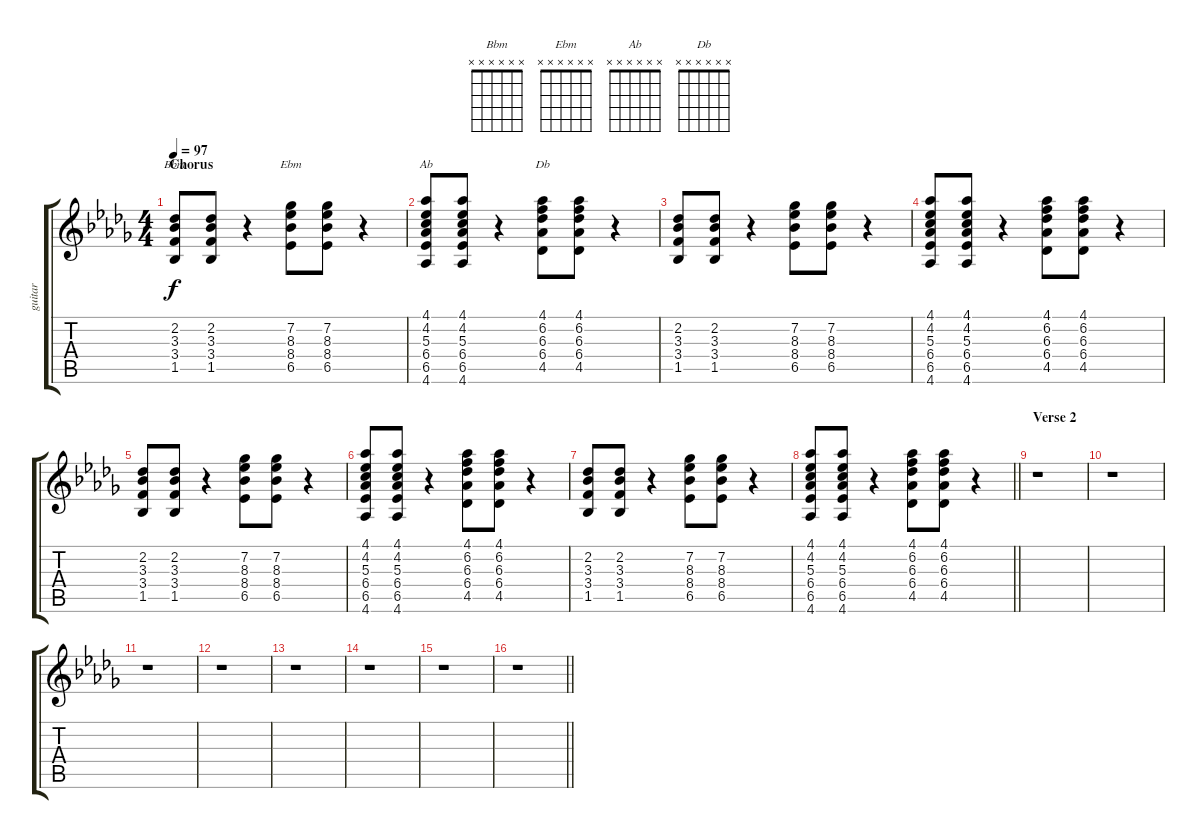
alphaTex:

\track ("guitar" "guitar") {instrument acousticguitarsteel}
\staff {score tabs}
\tuning (E4 B3 G3 D3 A2 E2) {hide}
\chord ("Bbm" x x x x x x)
\chord ("Ebm" x x x x x x)
\chord ("Ab" x x x x x x)
\chord ("Db" x x x x x x)
\ts (4 4)
\section ("" "Chorus")
\tempo 97
\clef g2
\ks bbminor
(2.2 3.3 3.4 1.5).8{ch "Bbm" dy f} (2.2 3.3 3.4 1.5).8 r.4 (7.2 8.3 8.4 6.5).8{ch "Ebm"} (7.2 8.3 8.4 6.5).8 r.4 |
(4.1 4.2 5.3 6.4 6.5 4.6).8{ch "Ab"} (4.1 4.2 5.3 6.4 6.5 4.6).8 r.4 (4.1 6.2 6.3 6.4 4.5).8{ch "Db"} (4.1 6.2 6.3 6.4 4.5).8 r.4 |
(2.2 3.3 3.4 1.5).8 (2.2 3.3 3.4 1.5).8 r.4 (7.2 8.3 8.4 6.5).8 (7.2 8.3 8.4 6.5).8 r.4 |
(4.1 4.2 5.3 6.4 6.5 4.6).8 (4.1 4.2 5.3 6.4 6.5 4.6).8 r.4 (4.1 6.2 6.3 6.4 4.5).8 (4.1 6.2 6.3 6.4 4.5).8 r.4 |
(2.2 3.3 3.4 1.5).8 (2.2 3.3 3.4 1.5).8 r.4 (7.2 8.3 8.4 6.5).8 (7.2 8.3 8.4 6.5).8 r.4 |
(4.1 4.2 5.3 6.4 6.5 4.6).8 (4.1 4.2 5.3 6.4 6.5 4.6).8 r.4 (4.1 6.2 6.3 6.4 4.5).8 (4.1 6.2 6.3 6.4 4.5).8 r.4 |
(2.2 3.3 3.4 1.5).8 (2.2 3.3 3.4 1.5).8 r.4 (7.2 8.3 8.4 6.5).8 (7.2 8.3 8.4 6.5).8 r.4 |
\barLineRight lightlight
(4.1 4.2 5.3 6.4 6.5 4.6).8 (4.1 4.2 5.3 6.4 6.5 4.6).8 r.4 (4.1 6.2 6.3 6.4 4.5).8 (4.1 6.2 6.3 6.4 4.5).8 r.4 |
\section ("" "Verse 2")
r.1 |
r.1 |
r.1 |
r.1 |
r.1 |
r.1 |
r.1 |
\barLineRight lightlight
r.1
